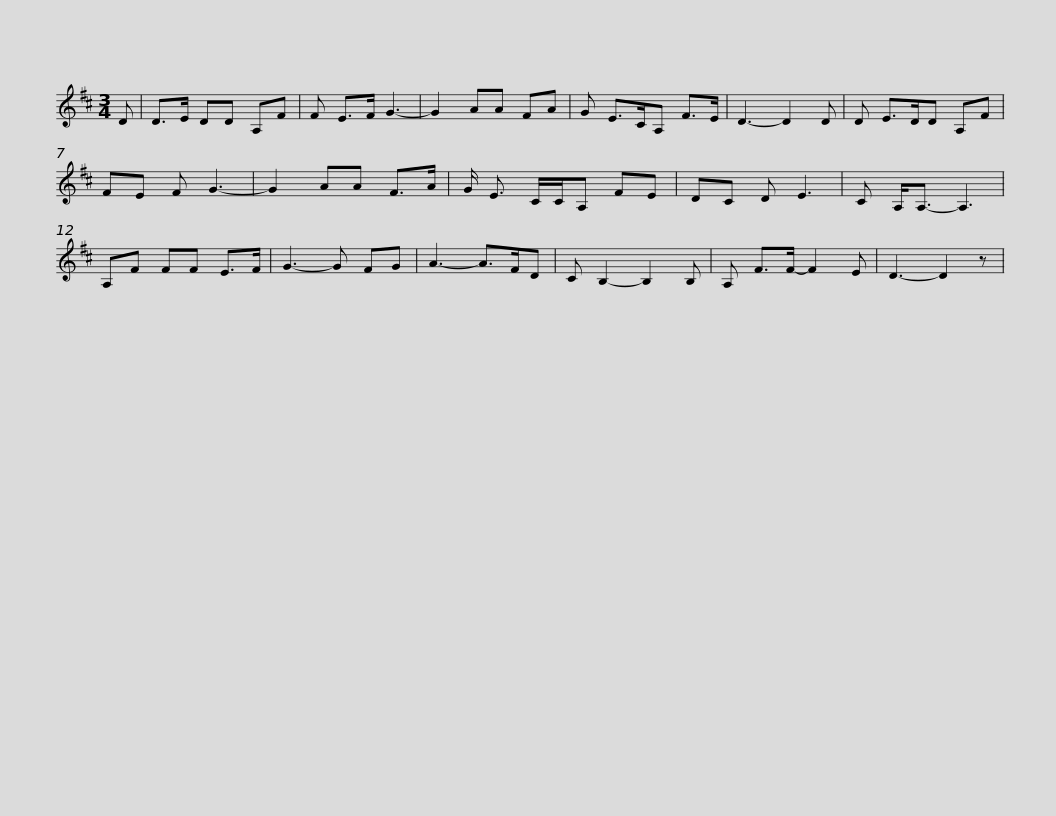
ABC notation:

X:1
L:1/8
M:3/4
I:linebreak $
K:D
V:1 treble
V:1
 D | D>E DD A,F | F E>F G3- | G2 AA FA | G E>CA, F>E | %5
 D3- D2 D | D E>DD A,F | FE F G3- |$ G2 AA F>A | G/ E3/2 C/C/A, FE | %10
 DC D E3 | C A,<A,- A,3 | A,F FF E>F | G3- G FG | A3- A>FD |$ %15
 C B,2- B,2 B, | A, F>F- F2 E | D3- D2 z | %18
